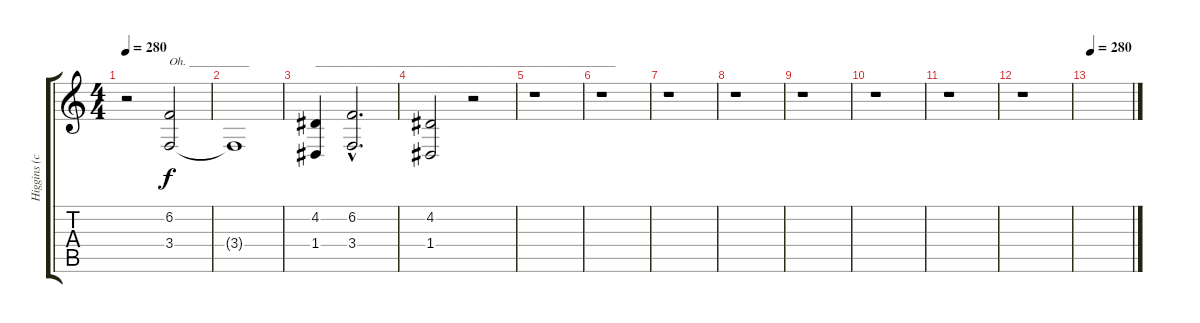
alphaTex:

\track ("Higgins (choeurs)" "Higgins (c") {instrument altosax}
\staff {score tabs}
\tuning (E4 B3 G3 D3 A2 E2) {hide}
\ts (4 4)
\tempo 280
\clef g2
\ks c
r.2{dy f} (6.2 3.4).2{txt "Oh. __________"} |
3.4{t}.1 |
(4.2 1.4).4{txt "__________________________________________________"} (6.2{hac} 3.4{hac}).2{d} |
(4.2 1.4).2 r.2 |
r.1 |
r.1 |
r.1 |
r.1 |
r.1 |
r.1 |
r.1 |
r.1 |
\tempo 280
